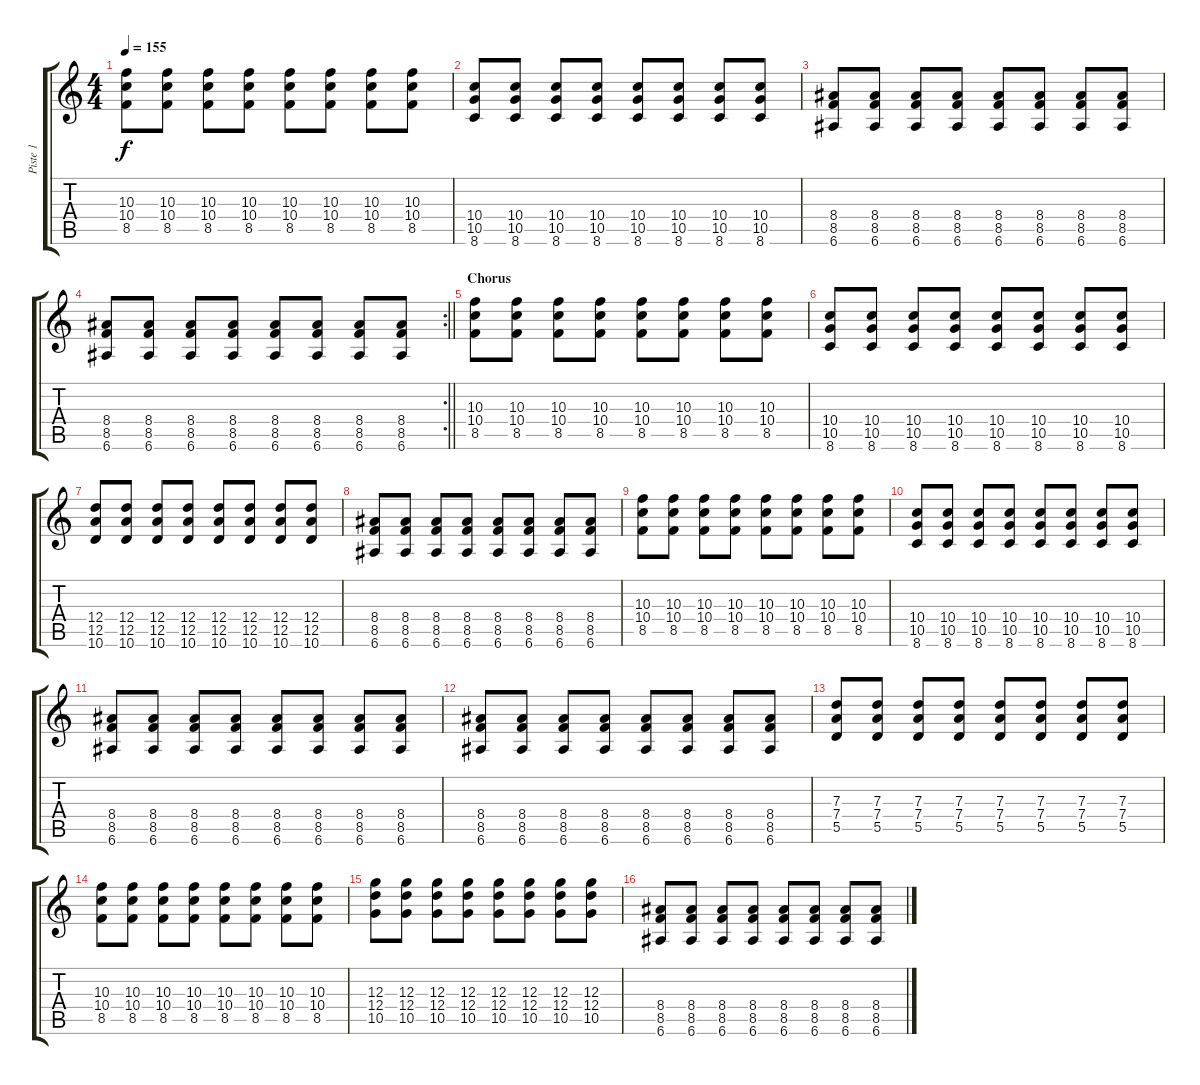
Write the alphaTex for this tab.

\track ("Piste 1" "Piste 1") {instrument overdrivenguitar}
\staff {score tabs}
\tuning (E4 B3 G3 D3 A2 E2) {hide}
\ts (4 4)
\tempo 155
\clef g2
\ks c
(10.3 10.4 8.5).8{dy f} (10.3 10.4 8.5).8 (10.3 10.4 8.5).8 (10.3 10.4 8.5).8 (10.3 10.4 8.5).8 (10.3 10.4 8.5).8 (10.3 10.4 8.5).8 (10.3 10.4 8.5).8 |
(10.4 10.5 8.6).8 (10.4 10.5 8.6).8 (10.4 10.5 8.6).8 (10.4 10.5 8.6).8 (10.4 10.5 8.6).8 (10.4 10.5 8.6).8 (10.4 10.5 8.6).8 (10.4 10.5 8.6).8 |
(8.4 8.5 6.6).8 (8.4 8.5 6.6).8 (8.4 8.5 6.6).8 (8.4 8.5 6.6).8 (8.4 8.5 6.6).8 (8.4 8.5 6.6).8 (8.4 8.5 6.6).8 (8.4 8.5 6.6).8 |
\rc 2
\barLineRight lightlight
(8.4 8.5 6.6).8 (8.4 8.5 6.6).8 (8.4 8.5 6.6).8 (8.4 8.5 6.6).8 (8.4 8.5 6.6).8 (8.4 8.5 6.6).8 (8.4 8.5 6.6).8 (8.4 8.5 6.6).8 |
\section ("" "Chorus")
(10.3 10.4 8.5).8 (10.3 10.4 8.5).8 (10.3 10.4 8.5).8 (10.3 10.4 8.5).8 (10.3 10.4 8.5).8 (10.3 10.4 8.5).8 (10.3 10.4 8.5).8 (10.3 10.4 8.5).8 |
(10.4 10.5 8.6).8 (10.4 10.5 8.6).8 (10.4 10.5 8.6).8 (10.4 10.5 8.6).8 (10.4 10.5 8.6).8 (10.4 10.5 8.6).8 (10.4 10.5 8.6).8 (10.4 10.5 8.6).8 |
(12.4 12.5 10.6).8 (12.4 12.5 10.6).8 (12.4 12.5 10.6).8 (12.4 12.5 10.6).8 (12.4 12.5 10.6).8 (12.4 12.5 10.6).8 (12.4 12.5 10.6).8 (12.4 12.5 10.6).8 |
(8.4 8.5 6.6).8 (8.4 8.5 6.6).8 (8.4 8.5 6.6).8 (8.4 8.5 6.6).8 (8.4 8.5 6.6).8 (8.4 8.5 6.6).8 (8.4 8.5 6.6).8 (8.4 8.5 6.6).8 |
(10.3 10.4 8.5).8 (10.3 10.4 8.5).8 (10.3 10.4 8.5).8 (10.3 10.4 8.5).8 (10.3 10.4 8.5).8 (10.3 10.4 8.5).8 (10.3 10.4 8.5).8 (10.3 10.4 8.5).8 |
(10.4 10.5 8.6).8 (10.4 10.5 8.6).8 (10.4 10.5 8.6).8 (10.4 10.5 8.6).8 (10.4 10.5 8.6).8 (10.4 10.5 8.6).8 (10.4 10.5 8.6).8 (10.4 10.5 8.6).8 |
(8.4 8.5 6.6).8 (8.4 8.5 6.6).8 (8.4 8.5 6.6).8 (8.4 8.5 6.6).8 (8.4 8.5 6.6).8 (8.4 8.5 6.6).8 (8.4 8.5 6.6).8 (8.4 8.5 6.6).8 |
(8.4 8.5 6.6).8 (8.4 8.5 6.6).8 (8.4 8.5 6.6).8 (8.4 8.5 6.6).8 (8.4 8.5 6.6).8 (8.4 8.5 6.6).8 (8.4 8.5 6.6).8 (8.4 8.5 6.6).8 |
(7.3 7.4 5.5).8 (7.3 7.4 5.5).8 (7.3 7.4 5.5).8 (7.3 7.4 5.5).8 (7.3 7.4 5.5).8 (7.3 7.4 5.5).8 (7.3 7.4 5.5).8 (7.3 7.4 5.5).8 |
(10.3 10.4 8.5).8 (10.3 10.4 8.5).8 (10.3 10.4 8.5).8 (10.3 10.4 8.5).8 (10.3 10.4 8.5).8 (10.3 10.4 8.5).8 (10.3 10.4 8.5).8 (10.3 10.4 8.5).8 |
(12.3 12.4 10.5).8 (12.3 12.4 10.5).8 (12.3 12.4 10.5).8 (12.3 12.4 10.5).8 (12.3 12.4 10.5).8 (12.3 12.4 10.5).8 (12.3 12.4 10.5).8 (12.3 12.4 10.5).8 |
(8.4 8.5 6.6).8 (8.4 8.5 6.6).8 (8.4 8.5 6.6).8 (8.4 8.5 6.6).8 (8.4 8.5 6.6).8 (8.4 8.5 6.6).8 (8.4 8.5 6.6).8 (8.4 8.5 6.6).8
